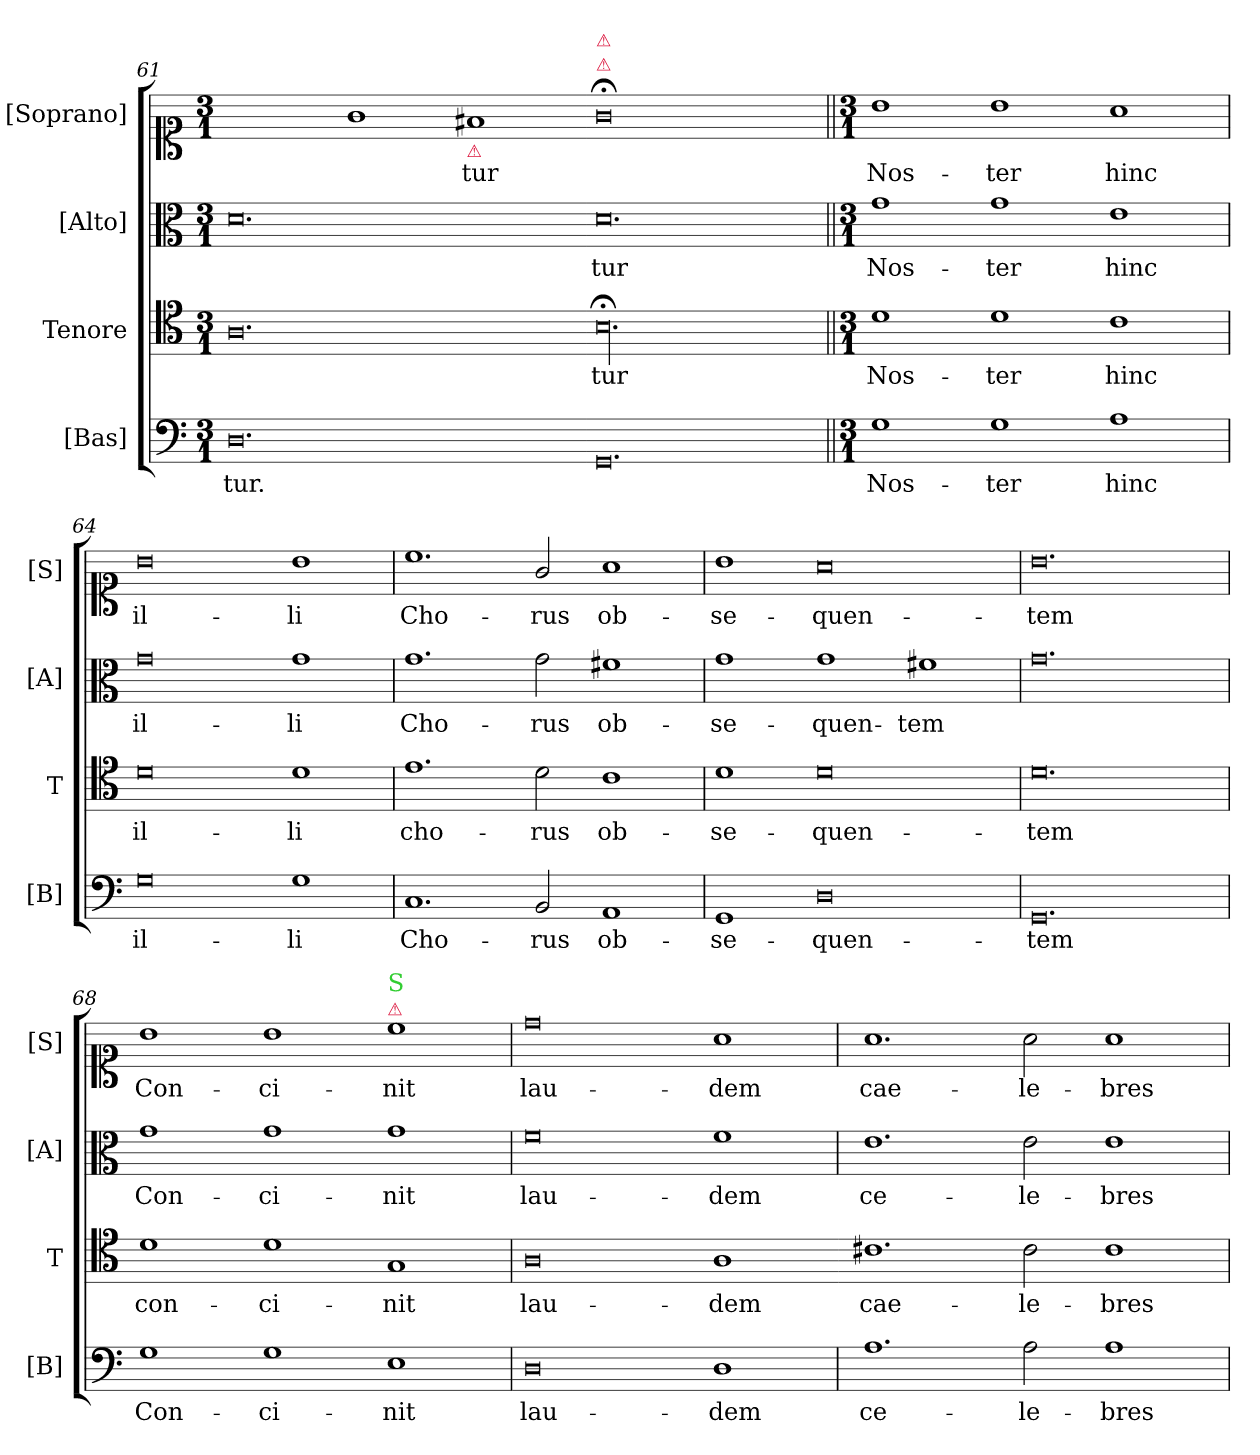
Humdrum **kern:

**kern	**text	**kern	**text	**kern	**text	**kern	**text
*part4	*part4	*part3	*part3	*part2	*part2	*part1	*part1
*staff4	*staff4	*staff3	*staff3	*staff2	*staff2	*staff1	*staff1
*I"[Bas]	*	*I"Tenore	*	*I"[Alto]	*	*I"[Soprano]	*
*I'[B]	*	*I'T	*	*I'[A]	*	*I'[S]	*
*clefF4	*	*clefC4	*	*clefC3	*	*clefC1	*
*k[]	*	*k[]	*	*k[]	*	*k[]	*
*G:mix	*	*G:mix	*	*G:mix	*	*G:mix	*
*M3/1	*	*M3/1	*	*M3/1	*	*M3/1	*
=61	=61	=61	=61	=61	=61	=61	=61
0.D	-tur.	0.A	.	0.d	.	1ryy	.
.	.	.	.	.	.	1g	.
!	!	!	!	!	!	!LO:TX:b:color=crimson:t=⚠	!
.	.	.	.	.	.	1f#X	-tur
=62-	=62-	=62-	=62-	=62-	=62-	=62-	=62-
!	!	!	!	!	!	!LO:TX:a:color=crimson:t=⚠	!
!	!	!LO:N:vis=00.	!	!	!	!LO:N:vis=0	!
0.GG	.	0.B;	-tur	0.d	-tur	0.g;	.
!	!	!	!	!	!	!LO:TX:a:color=crimson:t=⚠	!
=63||	=63||	=63||	=63||	=63||	=63||	=63||	=63||
*M3/1	*	*M3/1	*	*M3/1	*	*M3/1	*
1G	Nos-	1d	Nos-	1g	Nos-	1b	Nos-
1G	-ter	1d	-ter	1g	-ter	1b	-ter
1A	hinc	1c	hinc	1e	hinc	1a	hinc
=64	=64	=64	=64	=64	=64	=64	=64
0G	il-	0d	il-	0g	il-	0b	il-
1G	-li	1d	-li	1g	-li	1b	-li
=65	=65	=65	=65	=65	=65	=65	=65
1.C	Cho-	1.e	cho-	1.g	Cho-	1.cc	Cho-
2BB/	-rus	2d\	-rus	2g\	-rus	2g/	-rus
1AA	ob-	1c	ob-	1f#X	ob-	1a	ob-
=66	=66	=66	=66	=66	=66	=66	=66
1GG	-se-	1d	-se-	1g	-se-	1b	-se-
0D	-quen-	0d	-quen-	1g	-quen-	0a	-quen-
.	.	.	.	1f#X	-tem	.	.
=67	=67	=67	=67	=67	=67	=67	=67
0.GG	-tem	0.d	-tem	0.g	.	0.b	-tem
=68	=68	=68	=68	=68	=68	=68	=68
1G	Con-	1d	con-	1g	Con-	1b	Con-
1G	-ci-	1d	-ci-	1g	-ci-	1b	-ci-
!	!	!	!	!	!	!LO:TX:a:color=crimson:t=⚠	!
!	!	!	!	!	!	!LO:TX:a:color=limegreen:t=S	!
1E	-nit	1G	-nit	1g	-nit	1cc	-nit
=69	=69	=69	=69	=69	=69	=69	=69
0D	lau-	0A	lau-	0f	lau-	0dd	lau-
1D	-dem	1A	-dem	1f	-dem	1a	-dem
=70	=70	=70-	=70	=70	=70	=70	=70
1.A	ce-	1.c#X	cae-	1.e	ce-	1.a	cae-
2A\	-le-	2c#\	-le-	2e\	-le-	2a\	-le-
1A	-bres-	1c#	-bres-	1e	-bres-	1a	-bres-
=	=	=	=	=	=	=	=
*-	*-	*-	*-	*-	*-	*-	*-
